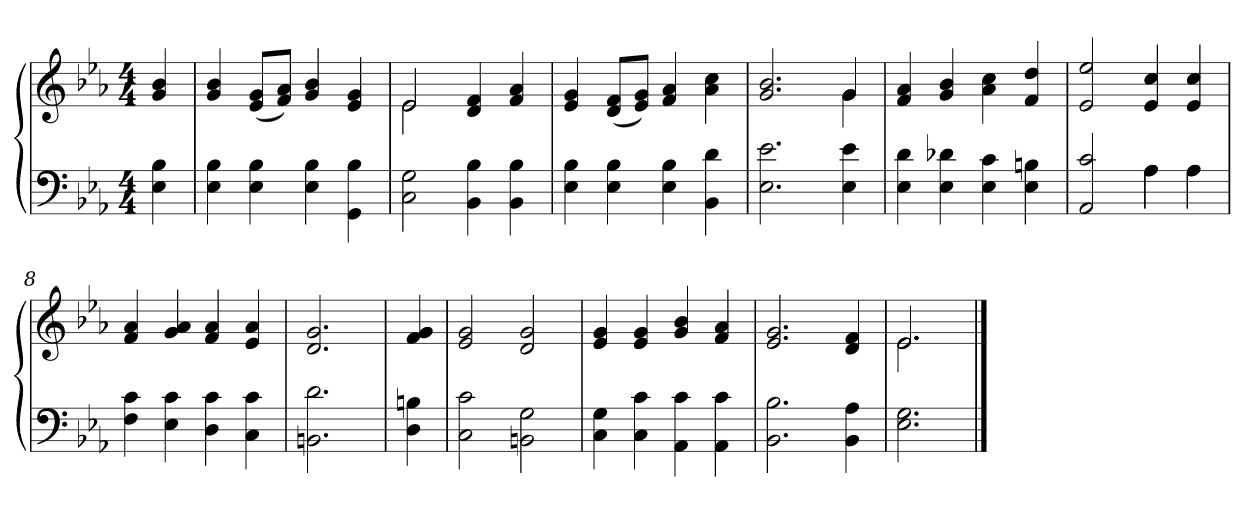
**kern	**kern
*part2	*part1
*staff2	*staff1
*clefF4	*clefG2
*k[b-e-a-]	*k[b-e-a-]
*E-:	*E-:
*M4/4	*M4/4
=1	=1
4E-\ 4B-\	4g/ 4b-/
=2	=2
4E-\ 4B-\	4g/ 4b-/
4E-\ 4B-\	(<8e-/ 8g/L
.	8f/ 8a-/J)
4E-\ 4B-\	4g/ 4b-/
4GG\ 4B-\	4e-/ 4g/
=3	=3
*	*^
2C\ 2G\	2e-/	2e-\
4BB-\ 4B-\	4d/ 4f/	2ryy
4BB-\ 4B-\	4f/ 4a-/	.
*	*v	*v
=4	=4
4E-\ 4B-\	4e-/ 4g/
4E-\ 4B-\	(<8d/ 8f/L
.	8e-/ 8g/J)
4E-\ 4B-\	4f/ 4a-/
4BB-\ 4d\	4a-\ 4cc\
=5	=5
*	*^
2.E-\ 2.e-\	2.g/ 2.b-/	2.ryy
4E-\ 4e-\	4g/	4g\
*	*v	*v
=6	=6
4E-\ 4d\	4f/ 4a-/
4E-\ 4d-X\	4g/ 4b-/
4E-\ 4c\	4a-\ 4cc\
4E-\ 4Bn\	4f/ 4dd/
=7	=7
*^	*
2AA-/ 2c/	2ryy	2e-/ 2ee-/
4A-\	4A-\	4e-/ 4cc/
4A-\	4A-\	4e-/ 4cc/
*v	*v	*
!!LO:LB:g=z
=8	=8
4F\ 4c\	4f/ 4a-/
4E-\ 4c\	4g/ 4a-/
4D\ 4c\	4f/ 4a-/
4C\ 4c\	4e-/ 4a-/
=9	=9
2.BBn\ 2.d\	2.d/ 2.g/
=10	=10
4D\ 4Bn\	4f/ 4g/
=11	=11
2C\ 2c\	2e-/ 2g/
2BBn\ 2G\	2d/ 2g/
=12	=12
4C\ 4G\	4e-/ 4g/
4C\ 4c\	4e-/ 4g/
4AA-\ 4c\	4g/ 4b-/
4AA-\ 4c\	4f/ 4a-/
=13	=13
2.BB-\ 2.B-\	2.e-/ 2.g/
4BB-\ 4A-\	4d/ 4f/
=14	=14
*	*^
2.E-\ 2.G\	2.e-/	2.e-\
*	*v	*v
==	==
*-	*-
